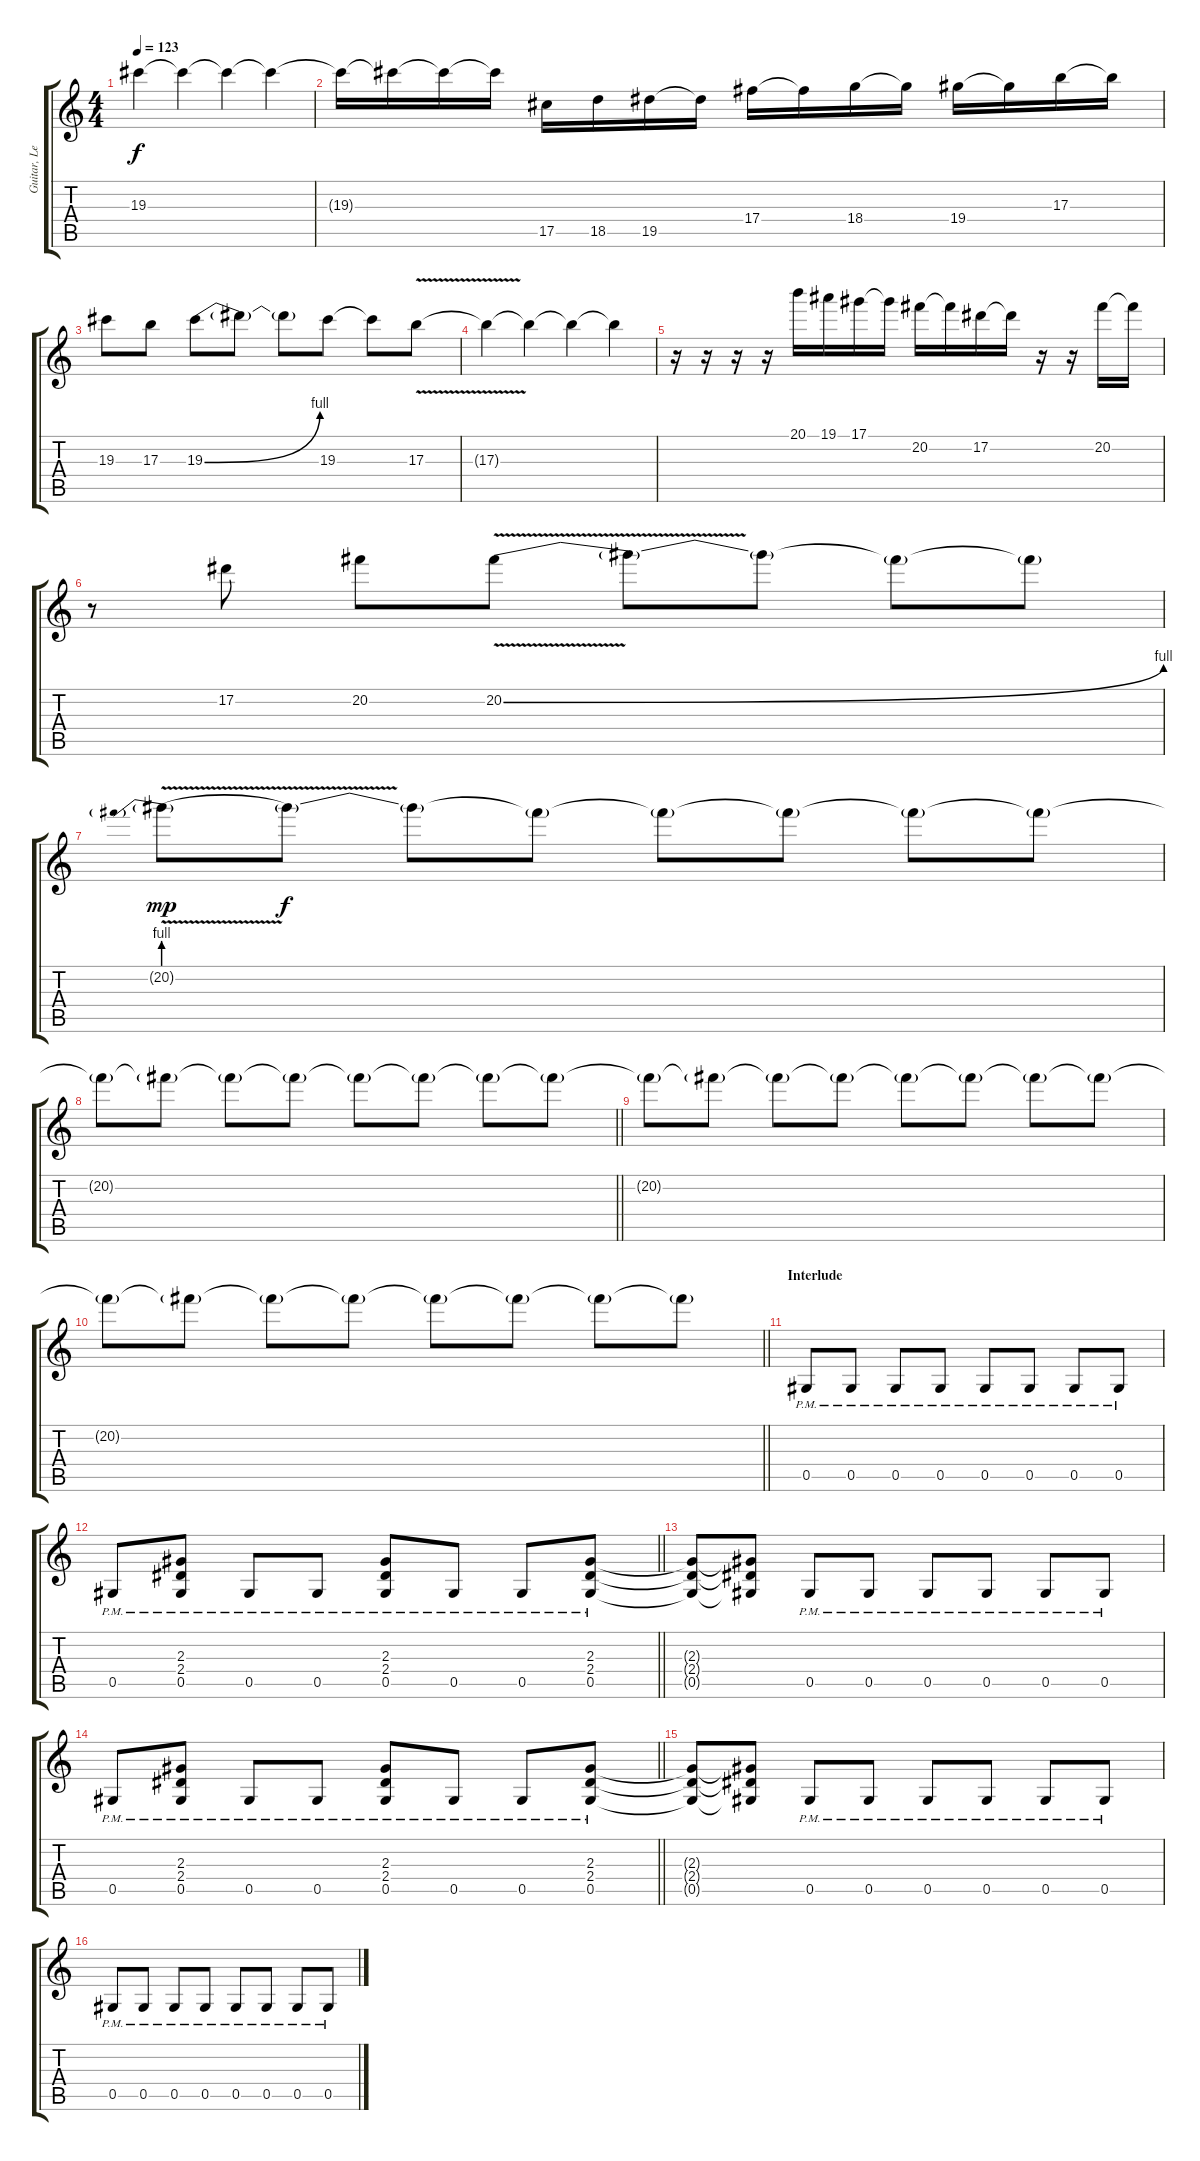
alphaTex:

\track ("Guitar, Lead" "Guitar, Le") {instrument distortionguitar}
\staff {score tabs}
\tuning (Eb4 Bb3 Gb3 Db3 Ab2 Eb2) {hide}
\ts (4 4)
\tempo 123
\clef g2
\ks c
19.3{t}.4{dy f} 19.3{t}.4 19.3{t}.4 19.3{t}.4 |
19.3{t}.16 19.3{t}.16 19.3{t}.16 19.3{t}.16 17.5.16 18.5.16 19.5.16 19.5{t}.16 17.4.16 17.4{t}.16 18.4.16 18.4{t}.16 19.4.16 19.4{t}.16 17.3.16 17.3{t}.16 |
19.3.8 17.3.8 19.3{be (bend 0 0 60 4)}.8 19.3{t}.8 19.3{t}.8 19.3.8 19.3{t}.8 17.3{v}.8 |
17.3{t}.4 17.3{t}.4 17.3{t}.4 17.3{t}.4 |
r.16 r.16 r.16 r.16 20.1.16 19.1.16 17.1.16 17.1{t}.16 20.2.16 20.2{t}.16 17.2.16 17.2{t}.16 r.16 r.16 20.2.16 20.2{t}.16 |
r.8 17.2.8 20.2.8 20.2{be (bend 0 0 60 4) v}.8 20.2{t}.8 20.2{t}.8 20.2{t}.8 20.2{t}.8 |
20.2{be (prebend 0 4 60 4) v g}.8{dy mp} 20.2{t}.8{dy f} 20.2{t}.8 20.2{t}.8 20.2{t}.8 20.2{t}.8 20.2{t}.8 20.2{t}.8 |
\barLineRight lightlight
20.2{t}.8 20.2{t}.8 20.2{t}.8 20.2{t}.8 20.2{t}.8 20.2{t}.8 20.2{t}.8 20.2{t}.8 |
20.2{t}.8 20.2{t}.8 20.2{t}.8 20.2{t}.8 20.2{t}.8 20.2{t}.8 20.2{t}.8 20.2{t}.8 |
\barLineRight lightlight
20.2{t}.8 20.2{t}.8 20.2{t}.8 20.2{t}.8 20.2{t}.8 20.2{t}.8 20.2{t}.8 20.2{t}.8 |
\section ("" "Interlude")
0.5{pm}.8 0.5{pm}.8 0.5{pm}.8 0.5{pm}.8 0.5{pm}.8 0.5{pm}.8 0.5{pm}.8 0.5{pm}.8 |
\barLineRight lightlight
0.5{pm}.8 (2.3 2.4 0.5{pm}).8 0.5{pm}.8 0.5{pm}.8 (2.3 2.4 0.5{pm}).8 0.5{pm}.8 0.5{pm}.8 (2.3 2.4 0.5{pm}).8 |
(2.3{t} 2.4{t} 0.5{t}).8 (2.3{t} 2.4{t} 0.5{t}).8 0.5{pm}.8 0.5{pm}.8 0.5{pm}.8 0.5{pm}.8 0.5{pm}.8 0.5{pm}.8 |
\barLineRight lightlight
0.5{pm}.8 (2.3 2.4 0.5{pm}).8 0.5{pm}.8 0.5{pm}.8 (2.3 2.4 0.5{pm}).8 0.5{pm}.8 0.5{pm}.8 (2.3 2.4 0.5{pm}).8 |
(2.3{t} 2.4{t} 0.5{t}).8 (2.3{t} 2.4{t} 0.5{t}).8 0.5{pm}.8 0.5{pm}.8 0.5{pm}.8 0.5{pm}.8 0.5{pm}.8 0.5{pm}.8 |
0.5{pm}.8 0.5{pm}.8 0.5{pm}.8 0.5{pm}.8 0.5{pm}.8 0.5{pm}.8 0.5{pm}.8 0.5{pm}.8
